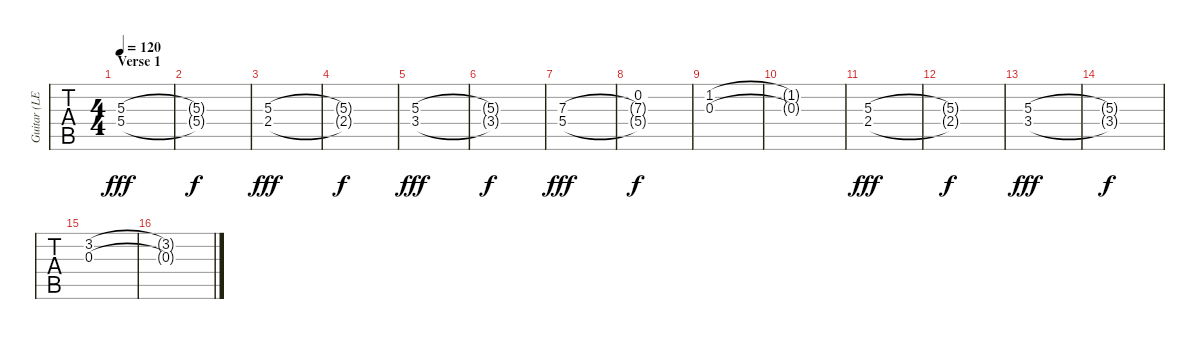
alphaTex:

\track ("Guitar (LEAD)" "Guitar (LE") {instrument distortionguitar}
\staff {tabs}
\tuning (E4 B3 G3 D3 A2 D2) {hide}
\ts (4 4)
\section ("" "Verse 1")
\tempo 120
\clef g2
\ks c
(5.3 5.4).1{dy fff} |
(5.3{t} 5.4{t}).1{dy f} |
(5.3 2.4).1{dy fff} |
(5.3{t} 2.4{t}).1{dy f} |
(5.3 3.4).1{dy fff} |
(5.3{t} 3.4{t}).1{dy f} |
(7.3 5.4).1{dy fff} |
(0.2 7.3{t} 5.4{t}).1{dy f} |
(1.2 0.3).1 |
(1.2{t} 0.3{t}).1 |
(5.3 2.4).1{dy fff} |
(5.3{t} 2.4{t}).1{dy f} |
(5.3 3.4).1{dy fff} |
(5.3{t} 3.4{t}).1{dy f} |
(3.2 0.3).1 |
(3.2{t} 0.3{t}).1
